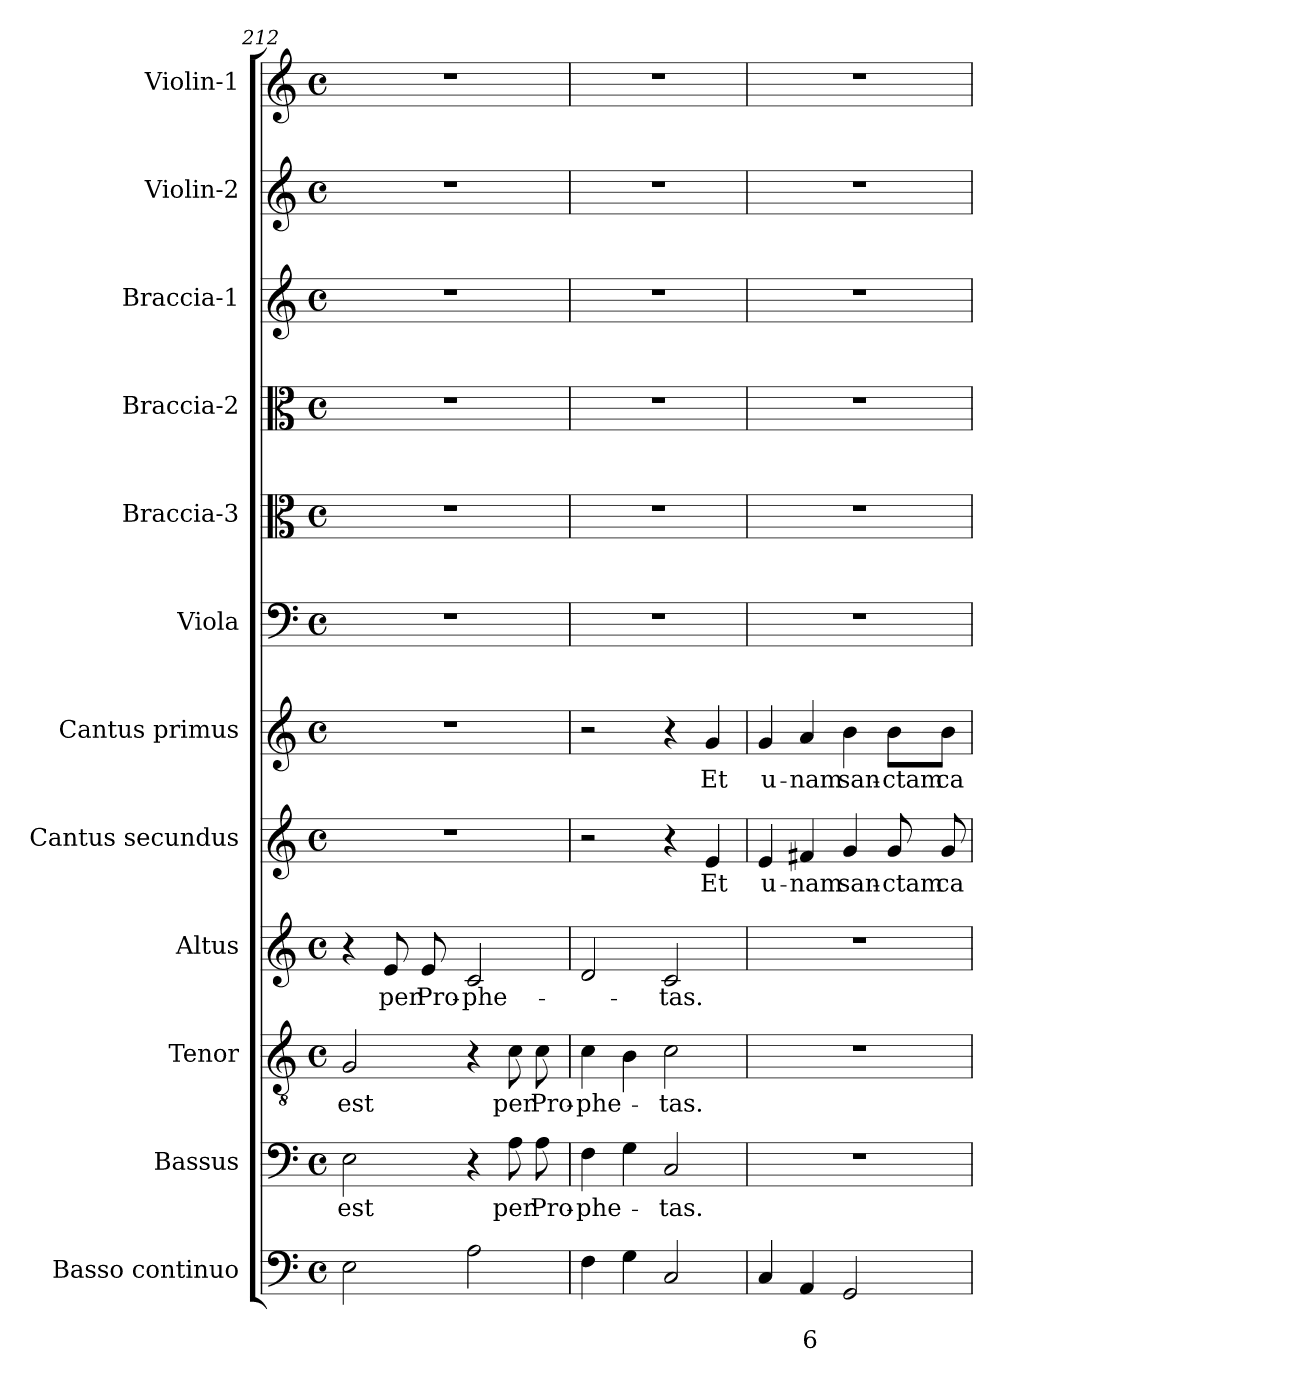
**kern	**text	**text	**kern	**text	**kern	**text	**kern	**text	**kern	**text	**kern	**text	**kern	**kern	**kern	**kern	**kern	**kern
*part12	*part12	*part12	*part11	*part11	*part10	*part10	*part9	*part9	*part8	*part8	*part7	*part7	*part6	*part5	*part4	*part3	*part2	*part1
*staff12	*staff12	*staff12	*staff11	*staff11	*staff10	*staff10	*staff9	*staff9	*staff8	*staff8	*staff7	*staff7	*staff6	*staff5	*staff4	*staff3	*staff2	*staff1
*I"Basso continuo	*	*	*I"Bassus	*	*I"Tenor	*	*I"Altus	*	*I"Cantus secundus	*	*I"Cantus primus	*	*I"Viola	*I"Braccia-3	*I"Braccia-2	*I"Braccia-1	*I"Violin-2	*I"Violin-1
*I'BC	*	*	*I'B	*	*I'T	*	*I'A	*	*I'C2	*	*I'C1	*	*I'Va	*I'Br3	*I'Br2	*I'Br1	*I'Vi2	*I'Vi1
*clefF4	*	*	*clefF4	*	*clefGv2	*	*clefG2	*	*clefG2	*	*clefG2	*	*clefF4	*clefC3	*clefC3	*clefG2	*clefG2	*clefG2
*k[]	*	*	*k[]	*	*k[]	*	*k[]	*	*k[]	*	*k[]	*	*k[]	*k[]	*k[]	*k[]	*k[]	*k[]
*C:	*	*	*C:	*	*C:	*	*C:	*	*C:	*	*C:	*	*C:	*C:	*C:	*C:	*C:	*C:
*M4/4	*	*	*M4/4	*	*M4/4	*	*M4/4	*	*M4/4	*	*M4/4	*	*M4/4	*M4/4	*M4/4	*M4/4	*M4/4	*M4/4
*met(c)	*	*	*met(c)	*	*met(c)	*	*met(c)	*	*met(c)	*	*met(c)	*	*met(c)	*met(c)	*met(c)	*met(c)	*met(c)	*met(c)
=212	=212	=212	=212	=212	=212	=212	=212	=212	=212	=212	=212	=212	=212	=212	=212	=212	=212	=212
!	!	!	!	!LO:LY:b	!	!	!	!	!	!	!	!	!	!	!	!	!	!
!	!	!	!	!	!	!LO:LY:b	!	!	!	!	!	!	!	!	!	!	!	!
2E\	.	.	2E\	est	2G/	est	4r	.	1r	.	1r	.	1r	1r	1r	1r	1r	1r
!	!	!	!	!	!	!	!	!LO:LY:b	!	!	!	!	!	!	!	!	!	!
.	.	.	.	.	.	.	8e/	per	.	.	.	.	.	.	.	.	.	.
!	!	!	!	!	!	!	!	!LO:LY:b	!	!	!	!	!	!	!	!	!	!
.	.	.	.	.	.	.	8e/	Pro-	.	.	.	.	.	.	.	.	.	.
!	!	!	!	!	!	!	!	!LO:LY:b	!	!	!	!	!	!	!	!	!	!
2A\	.	.	4r	.	4r	.	2c/	-phe-	.	.	.	.	.	.	.	.	.	.
!	!	!	!	!LO:LY:b	!	!	!	!	!	!	!	!	!	!	!	!	!	!
!	!	!	!	!	!	!LO:LY:b	!	!	!	!	!	!	!	!	!	!	!	!
.	.	.	8A\	per	8c\	per	.	.	.	.	.	.	.	.	.	.	.	.
!	!	!	!	!LO:LY:b	!	!	!	!	!	!	!	!	!	!	!	!	!	!
!	!	!	!	!	!	!LO:LY:b	!	!	!	!	!	!	!	!	!	!	!	!
.	.	.	8A\	Pro-	8c\	Pro-	.	.	.	.	.	.	.	.	.	.	.	.
=213	=213	=213	=213	=213	=213	=213	=213	=213	=213	=213	=213	=213	=213	=213	=213	=213	=213	=213
!	!	!	!	!LO:LY:b	!	!	!	!	!	!	!	!	!	!	!	!	!	!
!	!	!	!	!	!	!LO:LY:b	!	!	!	!	!	!	!	!	!	!	!	!
4F\	.	.	4F\	-phe-	4c\	-phe-	2d/	.	2r	.	2r	.	1r	1r	1r	1r	1r	1r
4G\	.	.	4G\	.	4B\	.	.	.	.	.	.	.	.	.	.	.	.	.
!	!	!	!	!LO:LY:b	!	!	!	!	!	!	!	!	!	!	!	!	!	!
!	!	!	!	!	!	!LO:LY:b	!	!	!	!	!	!	!	!	!	!	!	!
!	!	!	!	!	!	!	!	!LO:LY:b	!	!	!	!	!	!	!	!	!	!
2C/	.	.	2C/	-tas.	2c\	-tas.	2c/	-tas.	4r	.	4r	.	.	.	.	.	.	.
!	!	!	!	!	!	!	!	!	!	!LO:LY:b	!	!	!	!	!	!	!	!
!	!	!	!	!	!	!	!	!	!	!	!	!LO:LY:b	!	!	!	!	!	!
.	.	.	.	.	.	.	.	.	4e/	Et	4g/	Et	.	.	.	.	.	.
!!LO:PB:g=z
=214	=214	=214	=214	=214	=214	=214	=214	=214	=214	=214	=214	=214	=214	=214	=214	=214	=214	=214
!	!	!	!	!	!	!	!	!	!	!LO:LY:b	!	!	!	!	!	!	!	!
!	!	!	!	!	!	!	!	!	!	!	!	!LO:LY:b	!	!	!	!	!	!
4C/	.	.	1r	.	1r	.	1r	.	4e/	u-	4g/	u-	1r	1r	1r	1r	1r	1r
!	!	!LO:LY:b	!	!	!	!	!	!	!	!	!	!	!	!	!	!	!	!
!	!	!	!	!	!	!	!	!	!	!LO:LY:b	!	!	!	!	!	!	!	!
!	!	!	!	!	!	!	!	!	!	!	!	!LO:LY:b	!	!	!	!	!	!
4AA/	.	6	.	.	.	.	.	.	4f#X/	-nam	4a/	-nam	.	.	.	.	.	.
!	!	!	!	!	!	!	!	!	!	!LO:LY:b	!	!	!	!	!	!	!	!
!	!	!	!	!	!	!	!	!	!	!	!	!LO:LY:b	!	!	!	!	!	!
2GG/	.	.	.	.	.	.	.	.	4g/	san-	4b\	san-	.	.	.	.	.	.
!	!	!	!	!	!	!	!	!	!	!LO:LY:b	!	!	!	!	!	!	!	!
!	!	!	!	!	!	!	!	!	!	!	!	!LO:LY:b	!	!	!	!	!	!
.	.	.	.	.	.	.	.	.	8g/	-ctam	8b\L	-ctam	.	.	.	.	.	.
!	!	!	!	!	!	!	!	!	!	!LO:LY:b	!	!	!	!	!	!	!	!
!	!	!	!	!	!	!	!	!	!	!	!	!LO:LY:b	!	!	!	!	!	!
.	.	.	.	.	.	.	.	.	8g/	ca-	8b\J	ca-	.	.	.	.	.	.
=	=	=	=	=	=	=	=	=	=	=	=	=	=	=	=	=	=	=
*-	*-	*-	*-	*-	*-	*-	*-	*-	*-	*-	*-	*-	*-	*-	*-	*-	*-	*-
